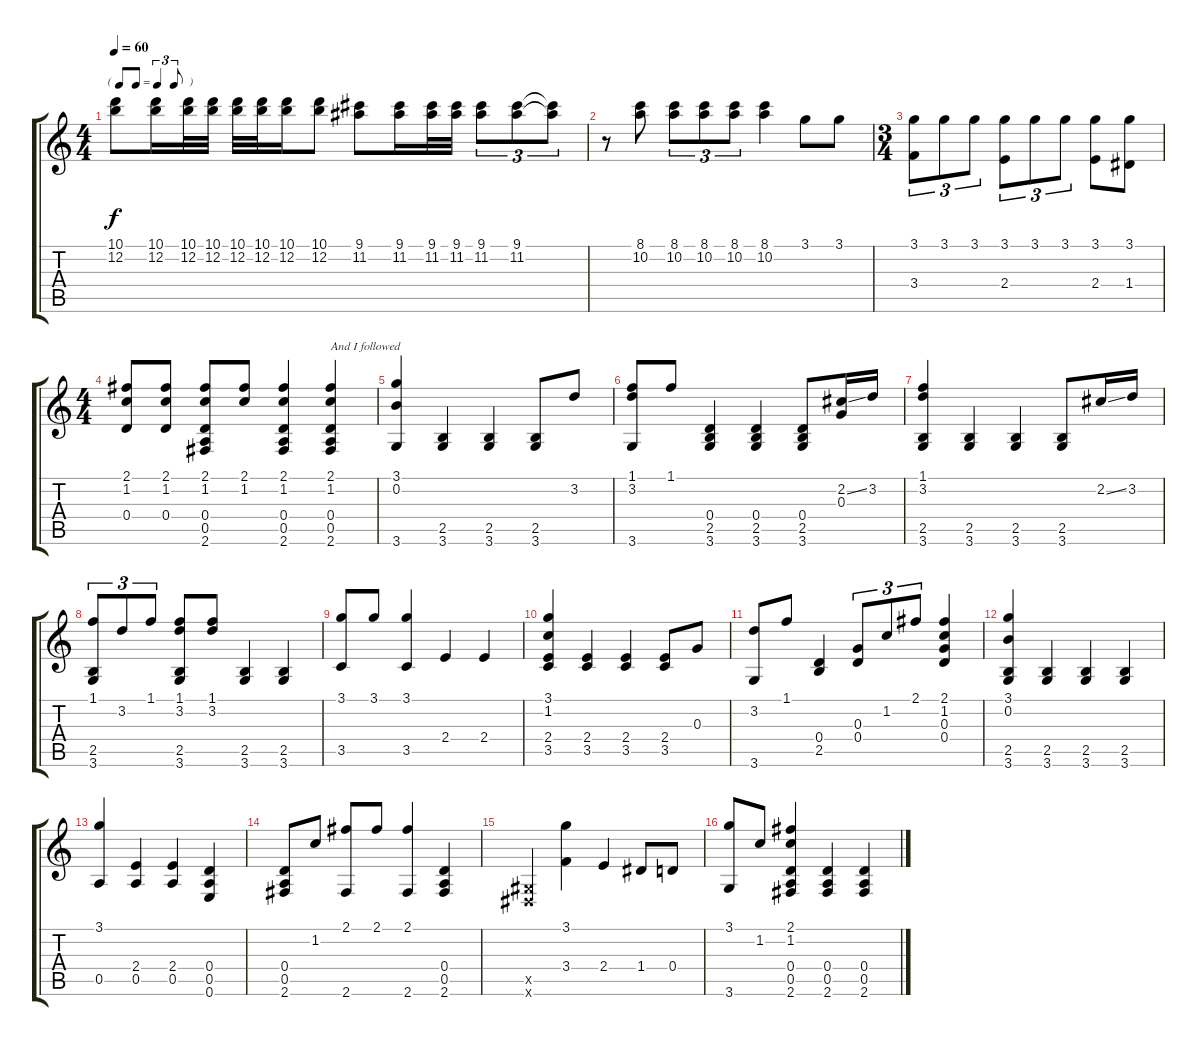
\track "" {instrument acousticguitarnylon}
\staff {score tabs}
\tuning (E4 B3 G3 D3 A2 E2) {hide}
\ts (4 4)
\tf triplet8th
\tempo 60
\clef g2
\ks c
(10.1 12.2).8{dy f instrument acousticguitarnylon} (10.1 12.2).16 (10.1 12.2).32 (10.1 12.2).32 (10.1 12.2).32 (10.1 12.2).32 (10.1 12.2).16 (10.1 12.2).8 (9.1 11.2).8 (9.1 11.2).16 (9.1 11.2).32 (9.1 11.2).32 (9.1 11.2).8{tu (3 2)} (9.1 11.2).8{tu (3 2)} (9.1{t} 11.2{t}).8{tu (3 2)} |
r.8 (8.1 10.2).8 (8.1 10.2).8{tu (3 2)} (8.1 10.2).8{tu (3 2)} (8.1 10.2).8{tu (3 2)} (8.1 10.2).4 3.1.8 3.1.8 |
\ts (3 4)
(3.1 3.4).8{tu (3 2)} 3.1.8{tu (3 2)} 3.1.8{tu (3 2)} (3.1 2.4).8{tu (3 2)} 3.1.8{tu (3 2)} 3.1.8{tu (3 2)} (3.1 2.4).8 (3.1 1.4).8 |
\ts (4 4)
(2.1 1.2 0.4).8 (2.1 1.2 0.4).8 (2.1 1.2 0.4 0.5 2.6).8 (2.1 1.2).8 (2.1 1.2 0.4 0.5 2.6).4 (2.1 1.2 0.4 0.5 2.6).4{txt "And I followed"} |
(3.1 0.2 3.6).4 (2.5 3.6).4 (2.5 3.6).4 (2.5 3.6).8 3.2.8 |
(1.1 3.2 3.6).8 1.1.8 (0.4 2.5 3.6).4 (0.4 2.5 3.6).4 (0.4 2.5 3.6).8 (2.2{ss} 0.3).16 3.2.16 |
(1.1 3.2 2.5 3.6).4 (2.5 3.6).4 (2.5 3.6).4 (2.5 3.6).8 2.2{ss}.16 3.2.16 |
(1.1 2.5 3.6).8{tu (3 2)} 3.2.8{tu (3 2)} 1.1.8{tu (3 2)} (1.1 3.2 2.5 3.6).8 (1.1 3.2).8 (2.5 3.6).4 (2.5 3.6).4 |
(3.1 3.5).8 3.1.8 (3.1 3.5).4 2.4.4 2.4.4 |
(3.1 1.2 2.4 3.5).4 (2.4 3.5).4 (2.4 3.5).4 (2.4 3.5).8 0.3.8 |
(3.2 3.6).8 1.1.8 (0.4 2.5).4 (0.3 0.4).8{tu (3 2)} 1.2.8{tu (3 2)} 2.1.8{tu (3 2)} (2.1 1.2 0.3 0.4).4 |
(3.1 0.2 2.5 3.6).4 (2.5 3.6).4 (2.5 3.6).4 (2.5 3.6).4 |
(3.1 0.5).4 (2.4 0.5).4 (2.4 0.5).4 (0.4 0.5 0.6).4 |
(0.4 0.5 2.6).8 1.2.8 (2.1 2.6).8 2.1.8 (2.1 2.6).4 (0.4 0.5 2.6).4 |
(-1.5{x} -1.6{x}).4 (3.1 3.4).4 2.4.4 1.4.8 0.4.8 |
(3.1 3.6).8 1.2.8 (2.1 1.2 0.4 0.5 2.6).4 (0.4 0.5 2.6).4 (0.4 0.5 2.6).4
